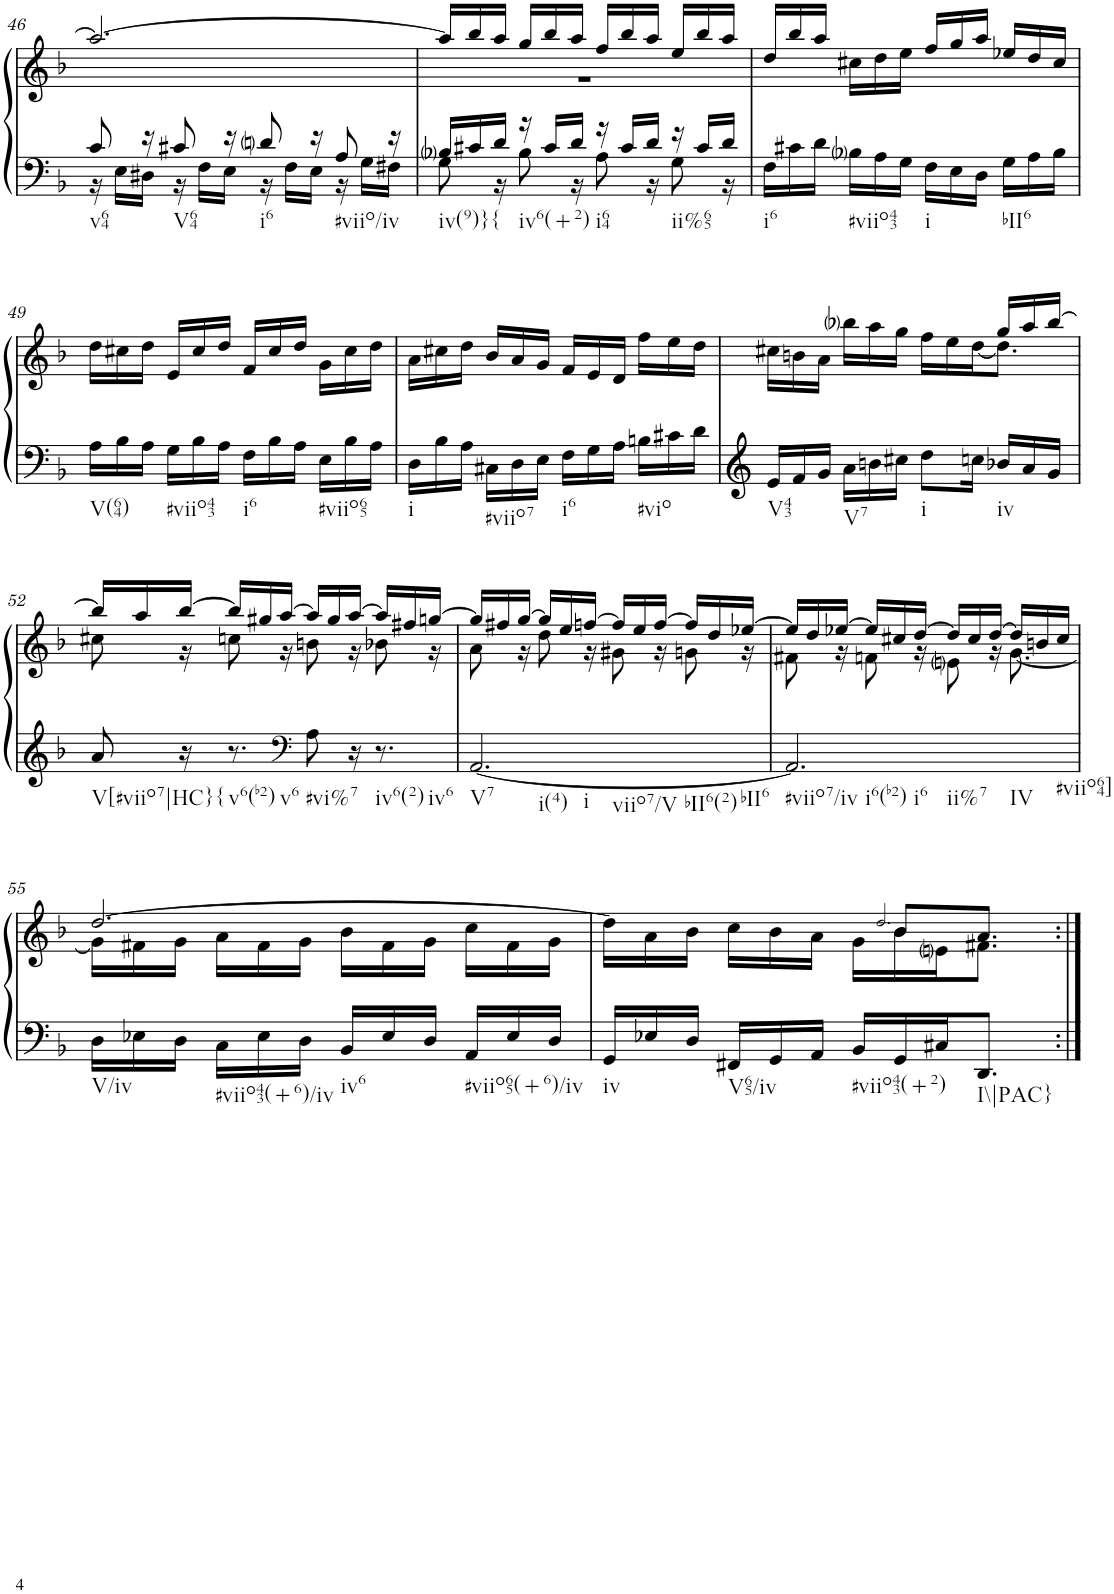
**kern	**kern
*part1	*part1
*staff2	*staff1
*I"Midi_2	*
!!LO:PB:g=z
*clefF4	*clefG2
*k[b-]	*k[b-]
*F:	*F:
*M12/16	*M12/16
=46	=46
*^	*^
!LO:TX:b:t=v64	!	!	!
8c/	16r	2.aa/_	2.ryy
.	16E\LL	.	.
16r	16D#X\JJ	.	.
!LO:TX:b:t=V64	!	!	!
8c#X/	16r	.	.
.	16F\LL	.	.
16r	16E\JJ	.	.
!LO:TX:b:t=i6	!	!	!
8dni/	16r	.	.
.	16F\LL	.	.
16r	16E\JJ	.	.
!LO:TX:b:t=#viio/iv	!	!	!
8A/	16r	.	.
.	16G\LL	.	.
16r	16F#X\JJ	.	.
=47	=47	=47	=47
!LO:TX:b:t=iv(9)}{	!	!	!
16B-i/LL	8G\	16aa/LL]	2.r
16c#X/	.	16bb-/	.
16d/JJ	16r	16aa/JJ	.
!LO:TX:b:t=iv6(+2)	!	!	!
16r	8B-\	16gg/LL	.
16c#/LL	.	16bb-/	.
16d/JJ	16r	16aa/JJ	.
!LO:TX:b:t=i64	!	!	!
16r	8A\	16ff/LL	.
16c#/LL	.	16bb-/	.
16d/JJ	16r	16aa/JJ	.
!LO:TX:b:t=ii%65	!	!	!
16r	8G\	16ee/LL	.
16c#/LL	.	16bb-/	.
16d/JJ	16r	16aa/JJ	.
=48	=48	=48	=48
!LO:TX:b:t=i6	!	!	!
!LO:TX:b:t=#viio43	!	!	!
!LO:TX:b:t=i	!	!	!
!LO:TX:b:t=bII6	!	!	!
2.ryy	16F\LL	16dd/LL	2.ryy
.	16c#X\	16bb-/	.
.	16d\JJ	16aa/JJ	.
.	16B-i\LL	16cc#X\LL	.
.	16A\	16dd\	.
.	16G\JJ	16ee\JJ	.
.	16F\LL	16ff/LL	.
.	16E\	16gg/	.
.	16D\JJ	16aa/JJ	.
.	16G\LL	16ee-X/LL	.
.	16A\	16dd/	.
.	16B-\JJ	16cc#/JJ	.
!!LO:LB:g=z	!!
=49	=49	=49	=49
!LO:TX:b:t=V(64)	!	!	!
*v	*v	*	*
16A\LL	2.ryy	16dd\LL
16B-\	.	16cc#X\
16A\JJ	.	16dd\JJ
!LO:TX:b:t=#viio43	!	!
16G\LL	.	16e/LL
16B-\	.	16cc#/
16A\JJ	.	16dd/JJ
!LO:TX:b:t=i6	!	!
16F\LL	.	16f/LL
16B-\	.	16cc#/
16A\JJ	.	16dd/JJ
!LO:TX:b:t=#viio65	!	!
16E\LL	.	16g\LL
16B-\	.	16cc#\
16A\JJ	.	16dd\JJ
=50	=50	=50
!LO:TX:b:t=i	!	!
16D\LL	2.ryy	16a\LL
16B-\	.	16cc#X\
16A\JJ	.	16dd\JJ
!LO:TX:b:t=#viio7	!	!
16C#X\LL	.	16b-/LL
16D\	.	16a/
16E\JJ	.	16g/JJ
!LO:TX:b:t=i6	!	!
16F\LL	.	16f/LL
16G\	.	16e/
16A\JJ	.	16d/JJ
!LO:TX:b:t=#vio	!	!
16Bn\LL	.	16ff\LL
16c#X\	.	16ee\
16d\JJ	.	16dd\JJ
=51	=51	=51
!LO:TX:b:t=V43	!	!
16e/LL	4.ryy	16cc#X\LL
16f/	.	16bn\
16g/JJ	.	16a\JJ
!LO:TX:b:t=V7	!	!
16a\LL	.	16bb-i\LL
16bn\	.	16aa\
16cc#X\JJ	.	16gg\JJ
!LO:TX:b:t=i	!	!
8dd\L	8.ryy	16ff\LL
.	.	16ee\
16ccn\Jk	.	[16dd\J
!LO:TX:b:t=iv	!	!
16b-X/LL	16gg/LL	8.dd\J]
16a/	16aa/	.
16g/JJ	[16bb-/JJ	.
!!LO:LB:g=z	!!
=52	=52	=52
!LO:TX:b:t=V[#viio7|HC}{	!	!
8a/	16bb-/LL]	8cc#X\
.	16aa/	.
16r	[16bb-/JJ	16r
!LO:TX:b:t=v6(b2)	!	!
!LO:TX:b:t=v6	!	!
8.r	16bb-/LL]	8ccn\
.	16gg#X/	.
.	[16aa/JJ	16r
*clefF4	*	*
!LO:TX:b:t=#vi%7	!	!
8A\	16aa/LL]	8bn\
.	16gg#/	.
16r	[16aa/JJ	16r
!LO:TX:b:t=iv6(2)	!	!
!LO:TX:b:t=iv6	!	!
8.r	16aa/LL]	8b-X\
.	16ff#X/	.
.	[16ggn/JJ	16r
=53	=53	=53
!LO:TX:b:t=V7	!	!
!LO:TX:b:t=i(4)	!	!
!LO:TX:b:t=i	!	!
!LO:TX:b:t=viio7/V	!	!
!LO:TX:b:t=bII6(2)	!	!
!LO:TX:b:t=bII6	!	!
[2.AA/	16gg/LL]	8a\
.	16ff#X/	.
.	[16gg/JJ	16r
.	16gg/LL]	8dd\
.	16ee/	.
.	[16ffn/JJ	16r
.	16ff/LL]	8g#X\
.	16ee/	.
.	[16ff/JJ	16r
.	16ff/LL]	8gn\
.	16dd/	.
.	[16ee-X/JJ	16r
=54	=54	=54
!LO:TX:b:t=#viio7/iv	!	!
!LO:TX:b:t=i6(b2)	!	!
!LO:TX:b:t=i6	!	!
!LO:TX:b:t=ii%7	!	!
!LO:TX:b:t=IV	!	!
!LO:TX:b:t=#viio64]	!	!
2.AA/]	16ee-/LL]	8f#X\
.	16dd/	.
.	[16ee-X/JJ	16r
.	16ee-/LL]	8fn\
.	16cc#X/	.
.	[16dd/JJ	16r
.	16dd/LL]	8eni\
.	16cc#/	.
.	[16dd/JJ	16r
.	16dd/LL]	[8.g\
.	16bn/	.
.	16cc#/JJ	.
!!LO:LB:g=z	!!
=55	=55	=55
!LO:TX:b:t=V/iv	!	!
16D\LL	[2.dd/	16g\LL]
16E-X\	.	16f#X\
16D\JJ	.	16g\JJ
!LO:TX:b:t=#viio43(+6)/iv	!	!
16C\LL	.	16a\LL
16E-\	.	16f#\
16D\JJ	.	16g\JJ
!LO:TX:b:t=iv6	!	!
16BB-/LL	.	16b-\LL
16E-/	.	16f#\
16D/JJ	.	16g\JJ
!LO:TX:b:t=#viio65(+6)/iv	!	!
16AA/LL	.	16cc\LL
16E-/	.	16f#\
16D/JJ	.	16g\JJ
=56	=56	=56
!LO:TX:b:t=iv	!	!
16GG/LL	4.ryy	16dd\LL]
16E-X/	.	16a\
16D/JJ	.	16b-\JJ
!LO:TX:b:t=V65/iv	!	!
16FF#X/LL	.	16cc\LL
16GG/	.	16b-\
16AA/JJ	.	16a\JJ
!LO:TX:b:t=#viio43(+2)	!	!
16BB-/LL	16ryy	16g\LL
.	2qdd/	.
16GG/	8b-/L	16b-\
16C#X/J	.	16eni\J
!LO:TX:b:t=I\|PAC}	!	!
8.DD/J	8.a/J	8.f#X\J
*	*v	*v
=:|!	=:|!
*-	*-
